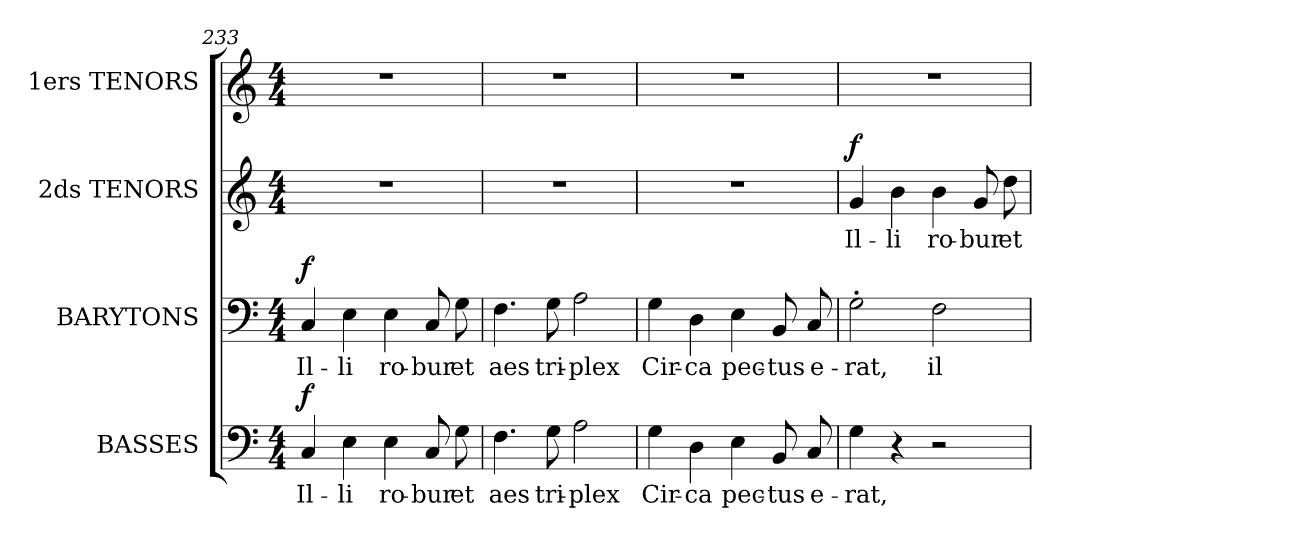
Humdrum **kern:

**kern	**text	**dynam	**kern	**text	**dynam	**kern	**text	**dynam	**kern
*part4	*part4	*part4	*part3	*part3	*part3	*part2	*part2	*part2	*part1
*staff4	*staff4	*staff4	*staff3	*staff3	*staff3	*staff2	*staff2	*staff2	*staff1
*I"BASSES	*	*	*I"BARYTONS	*	*	*I"2ds TENORS	*	*	*I"1ers TENORS
*I'BAS.	*	*	*I'BAR.	*	*	*	*	*	*
*clefF4	*	*	*clefF4	*	*	*clefG2	*	*	*clefG2
*k[]	*	*	*k[]	*	*	*k[]	*	*	*k[]
*M4/4	*	*	*M4/4	*	*	*M4/4	*	*	*M4/4
=233	=233	=233	=233	=233	=233	=233	=233	=233	=233
!	!	!LO:DY:a	!	!	!LO:DY:a	!	!	!	!
4Ci/	Il-	f	4Ci/	Il-	f	1r	.	.	1r
4Ei\	li	.	4Ei\	li	.	.	.	.	.
4Ei\	ro-	.	4Ei\	ro-	.	.	.	.	.
8Ci/	bur	.	8Ci/	bur	.	.	.	.	.
8Gi\	et	.	8Gi\	et	.	.	.	.	.
=234	=234	=234	=234	=234	=234	=234	=234	=234	=234
4.Fi\	aes	.	4.Fi\	aes	.	1r	.	.	1r
8Gi\	tri-	.	8Gi\	tri-	.	.	.	.	.
2Ai\	plex	.	2Ai\	plex	.	.	.	.	.
!!LO:PB:g=z
=235	=235	=235	=235	=235	=235	=235	=235	=235	=235
4Gi\	Cir-	.	4Gi\	Cir-	.	1r	.	.	1r
4Di\	ca	.	4Di\	ca	.	.	.	.	.
4Ei\	pec-	.	4Ei\	pec-	.	.	.	.	.
8BBi/	tus	.	8BBi/	tus	.	.	.	.	.
8Ci/	e-	.	8Ci/	e-	.	.	.	.	.
=236	=236	=236	=236	=236	=236	=236	=236	=236	=236
!	!	!	!	!	!	!	!	!LO:DY:a	!
4Gi\	rat,	.	2G'>i\	rat,	.	4gi/	Il-	f	1r
4r	.	.	.	.	.	4bi\	li	.	.
2r	.	.	2Fi\	il-	.	4bi\	ro-	.	.
.	.	.	.	.	.	8gi/	bur	.	.
.	.	.	.	.	.	8ddi\	et	.	.
=	=	=	=	=	=	=	=	=	=
*-	*-	*-	*-	*-	*-	*-	*-	*-	*-
